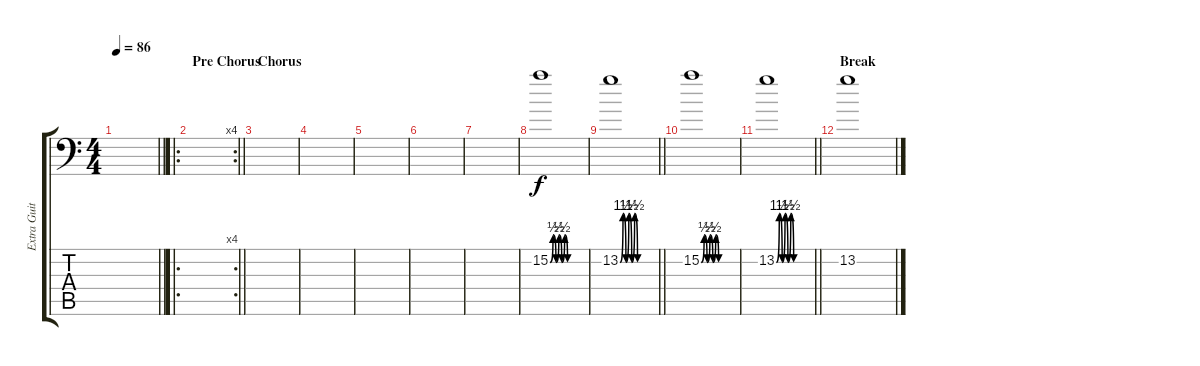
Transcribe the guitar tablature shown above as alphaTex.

\track ("Extra Guitar" "Extra Guit") {instrument distortionguitar}
\staff {score tabs}
\tuning (B3 Gb3 D3 A2 E2 A1) {hide}
\ts (4 4)
\tempo 86
\clef f4
\barLineRight lightlight
\ks c
|
\ro
\rc 4
\section ("" "Pre Chorus")
\barLineRight lightlight
|
\section ("" "Chorus")
|
|
|
|
|
15.2{be (custom 0 0 5 2 10 0 15 2 20 0 25 2 30 0 60 0)}.1 |
\barLineRight lightlight
13.2{be (custom 0 0 5 6 10 0 15 6 20 0 25 6 30 0 60 0)}.1 |
15.2{be (custom 0 0 5 2 10 0 15 2 20 0 25 2 30 0 60 0)}.1 |
\barLineRight lightlight
13.2{be (custom 0 0 5 6 10 0 15 6 20 0 25 6 30 0 60 0)}.1 |
\section ("" "Break")
13.2.1{volume 7}
